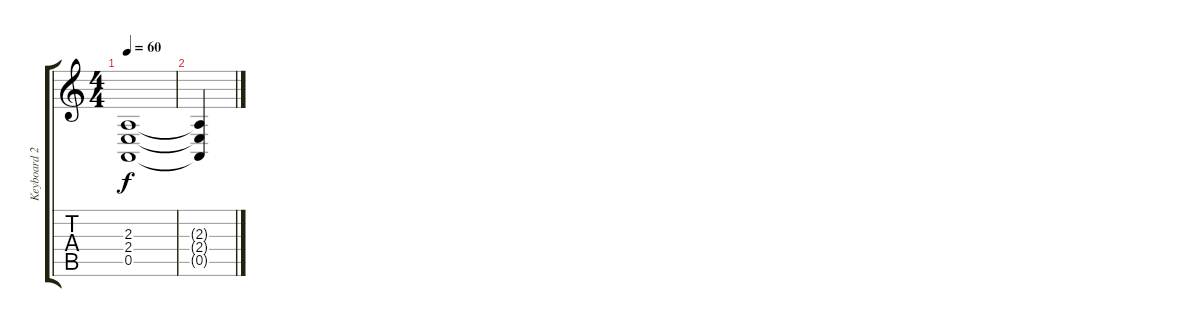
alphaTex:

\track ("Keyboard 2" "Keyboard 2") {instrument stringensemble1}
\staff {score tabs}
\tuning (E4 B3 G3 D3 A2 E2) {hide}
\ts (4 4)
\tempo 60
\clef g2
\ks c
(2.3 2.4 0.5).1{dy f} |
(2.3{t} 2.4{t} 0.5{t}).4
